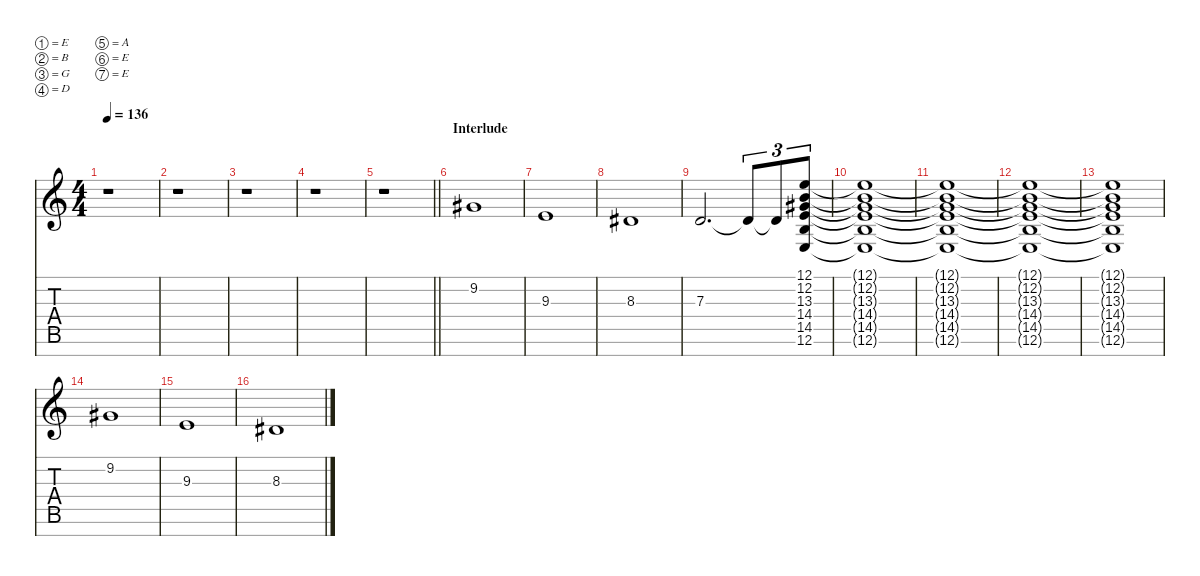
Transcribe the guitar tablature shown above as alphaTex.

\defaultSystemsLayout 4
\hideDynamics
\bracketExtendMode nobrackets
\singleTrackTrackNamePolicy hidden
\multiTrackTrackNamePolicy hidden
\firstSystemTrackNameMode fullname
\firstSystemTrackNameOrientation horizontal
\otherSystemsTrackNameOrientation horizontal
\track ("Keyboards/Others" "vln.") {instrument stringensemble1}
\staff {score tabs}
\tuning (E4 B3 G3 D3 A2 E2 E2)
\ts (4 4)
\tempo 136
\clef g2
\ks c
r.1{dy f beam Down} |
r.1{beam Down} |
r.1{beam Down} |
r.1{beam Down} |
\barLineRight lightlight
r.1{beam Down} |
\section ("" "Interlude")
9.2{acc #}.1{instrument stringensemble1 beam Up} |
9.3.1{beam Up} |
8.3{acc #}.1{beam Up} |
7.3.2{d instrument stringensemble1 beam Up} 7.3{t}.8{tu (3 2) beam Up} 7.3{t}.8{tu (3 2) beam Up} (12.1 12.2 13.3{acc #} 14.4 14.5 12.6).8{tu (3 2) beam Up} |
(12.1{t} 12.2{t} 13.3{t acc #} 14.4{t} 14.5{t} 12.6{t}).1{beam Up} |
(12.1{t} 12.2{t} 13.3{t acc #} 14.4{t} 14.5{t} 12.6{t}).1{beam Up} |
(12.1{t} 12.2{t} 13.3{t acc #} 14.4{t} 14.5{t} 12.6{t}).1{beam Up} |
(12.1{t} 12.2{t} 13.3{t acc #} 14.4{t} 14.5{t} 12.6{t}).1{beam Up} |
9.2{acc #}.1{instrument stringensemble1 beam Up} |
9.3.1{beam Up} |
8.3{acc #}.1{beam Up}
